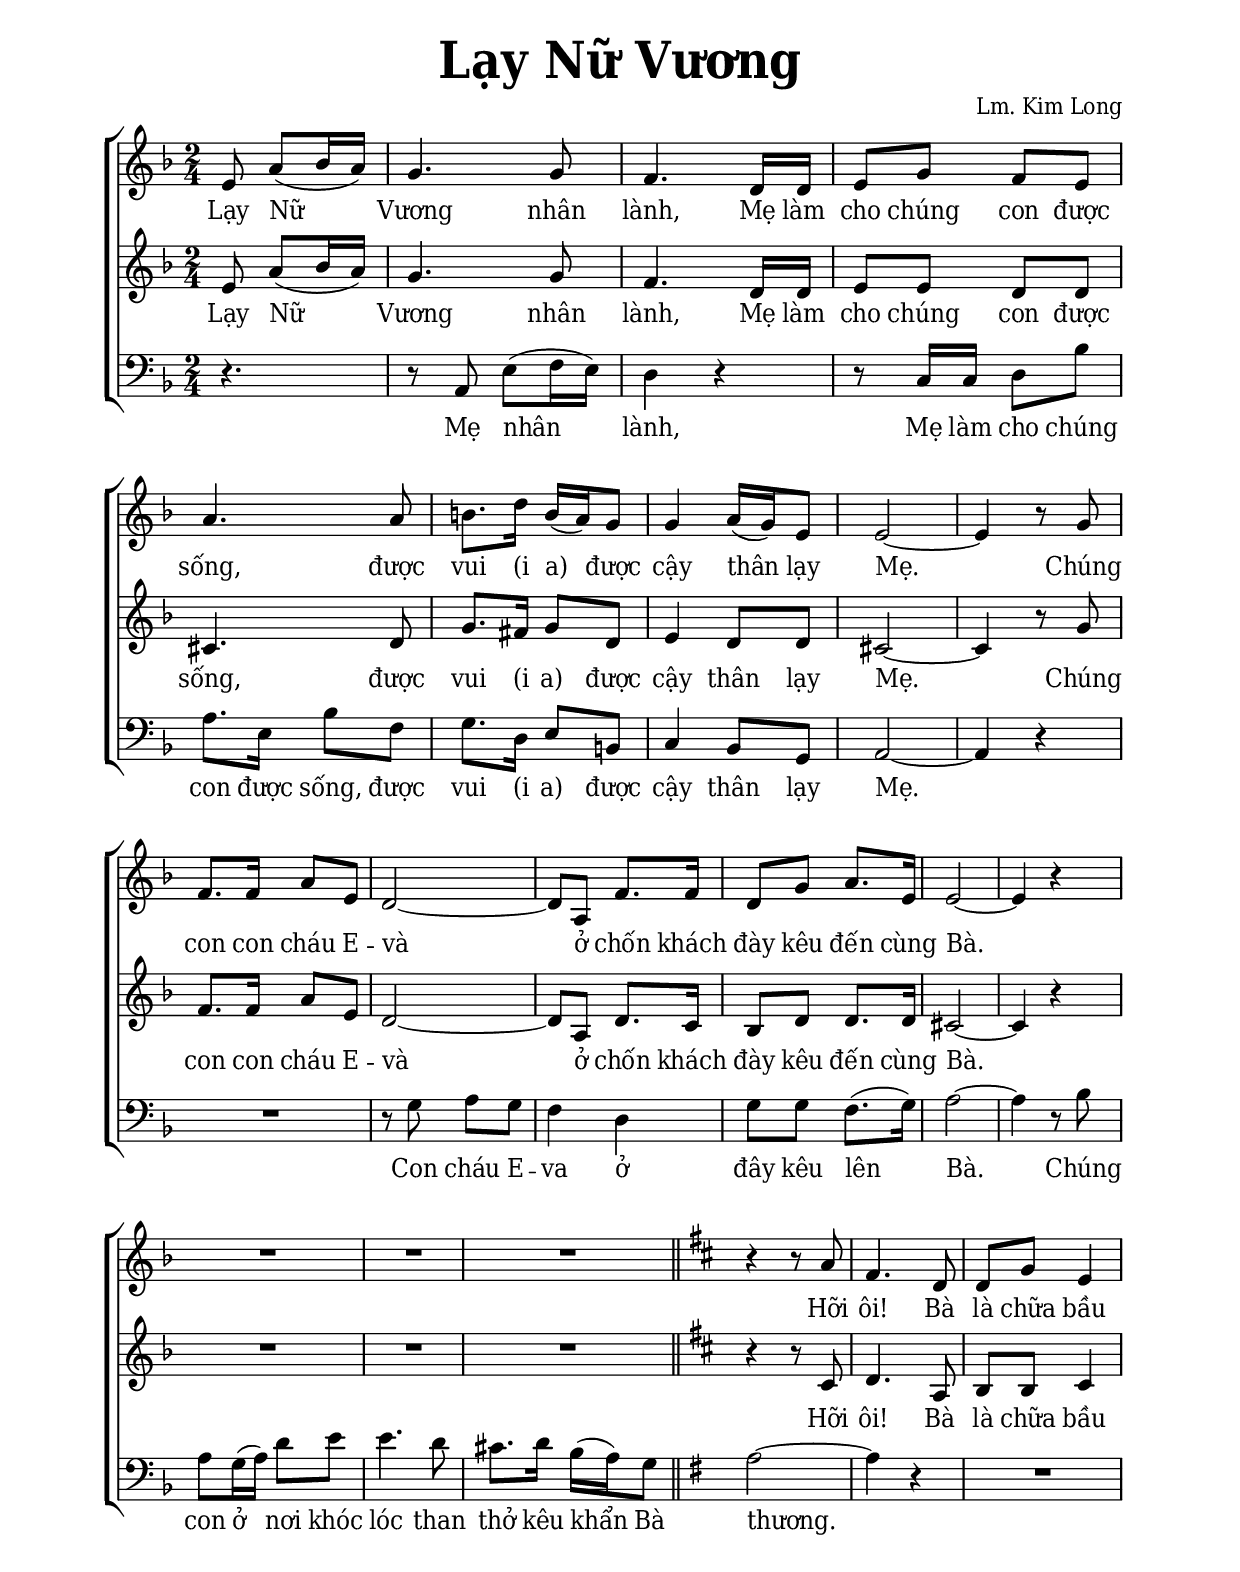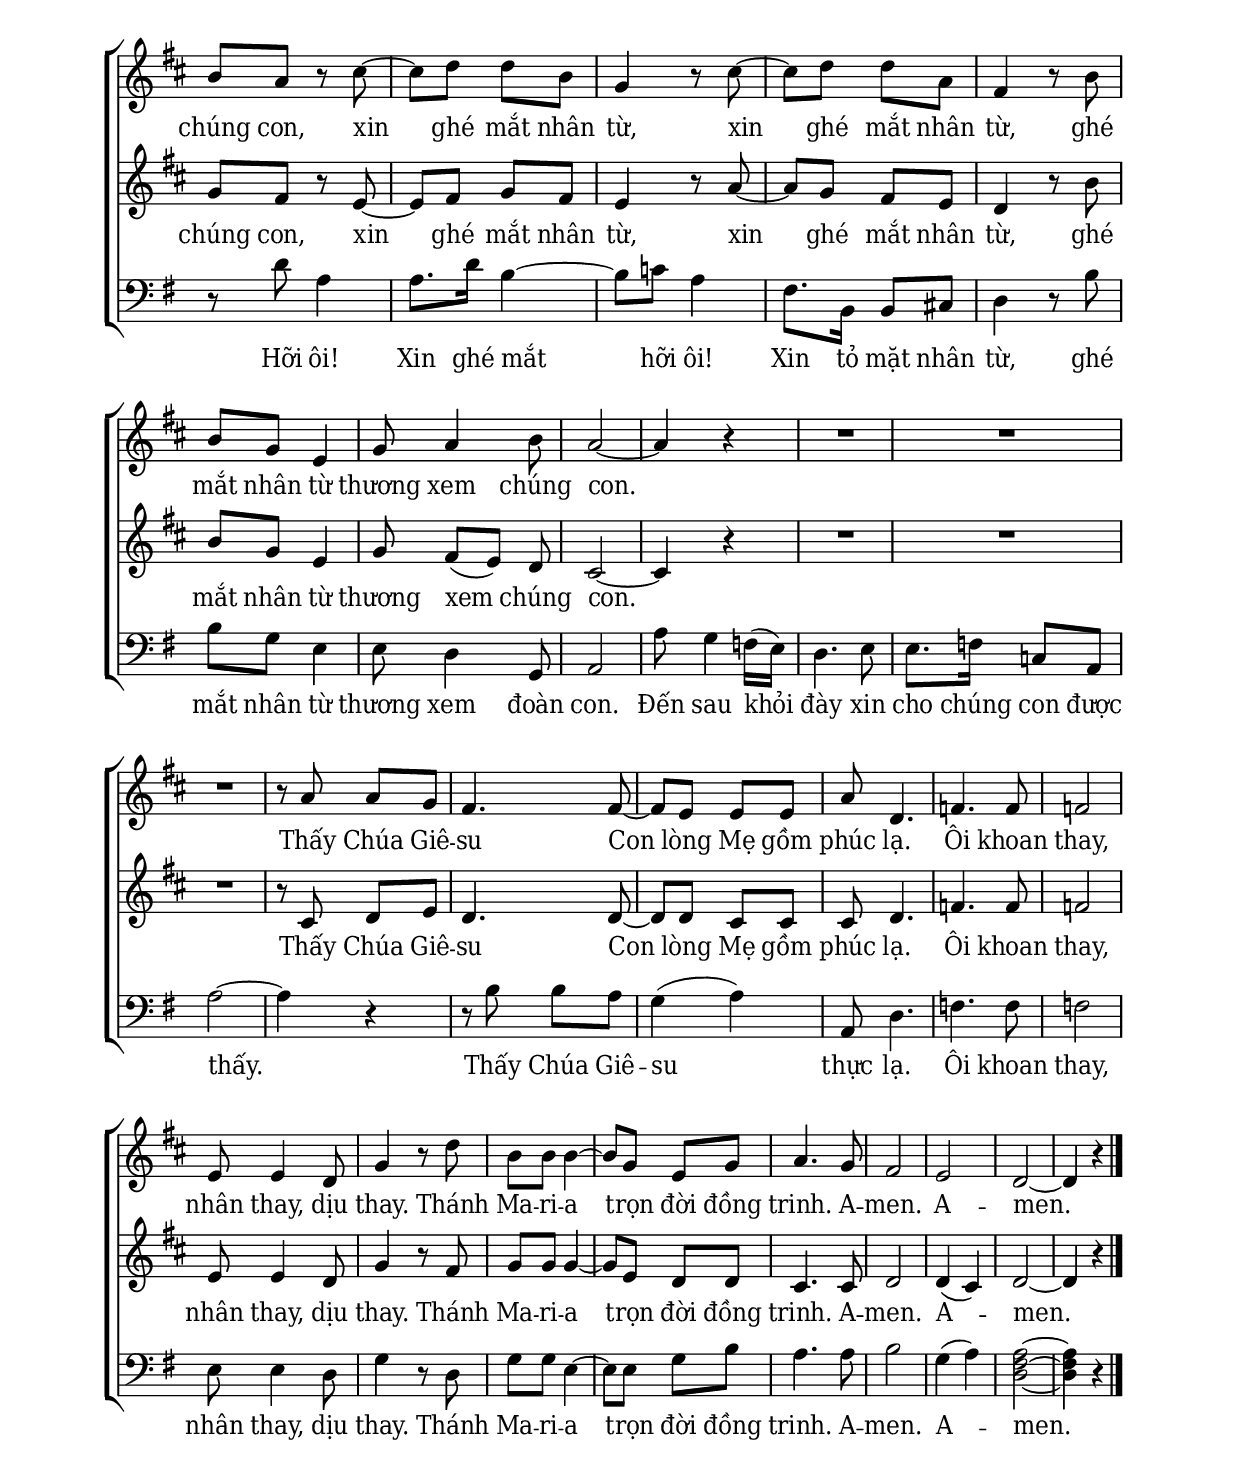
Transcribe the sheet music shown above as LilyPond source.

% Cài đặt chung
\version "2.22.1"
\include "english.ly"

\header {
  title = \markup { \fontsize #3 "Lạy Nữ Vương" }
  composer = "Lm. Kim Long"
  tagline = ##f
}

% Nhạc
nhacDiepKhucSop = \relative c' {
  \set Staff.printKeyCancellation = ##f
  \partial 4. e8 a (bf16 a) |
  g4. g8 |
  f4. d16 d |
  e8 g f e |
  a4. a8 |
  b!8. d16 b (a) g8 |
  g4 a16 (g) e8 |
  e2 ~ |
  e4 r8 g |
  f8. f16 a8 e |
  d2 ~ |
  d8 a f'8. f16 |
  d8 g a8. e16 |
  e2 ~ |
  e4 r |
  R2*3 \bar "||"
  
  \key d \major
  r4 r8 a |
  fs4. d8 |
  d g e4 |
  b'8 a r cs ~ |
  cs d d b |
  g4 r8 cs ~ |
  cs d d a |
  fs4 r8 b |
  b g e4 |
  g8 a4 b8 |
  a2 ~ |
  a4 r |
  R2*3
  r8 a a g |
  fs4. fs8 ~ |
  fs e e e |
  a d,4. f!4. f8 |
  f!2 |
  e8 e4 d8 |
  g4 r8 d' |
  b b b4 ~ |
  b8 g e g |
  a4. g8 |
  fs2 |
  e |
  d ~ |
  d4 r \bar "|."
}

nhacDiepKhucAlto = \relative c' {
  \set Staff.printKeyCancellation = ##f
  \partial 4. e8 a (bf16 a) |
  g4. g8 |
  f4. d16 d |
  e8 e d d |
  cs4. d8 |
  g8. fs16 g8 d |
  e4 d8 d |
  cs2 ~ |
  cs4 r8 g' |
  f8. f16 a8 e |
  d2 ~ |
  d8 a d8. c16 |
  bf8 d d8. d16 |
  cs2 ~ |
  cs4 r |
  R2*3
  
  \key d \major
  r4 r8 cs |
  d4. a8 |
  b b cs4 |
  g'8 fs r e ~ |
  e fs g fs |
  e4 r8 a ~ |
  a g fs e |
  d4 r8 b' |
  b g e4 |
  g8 fs ([e]) d |
  cs2 ~ |
  cs4 r |
  R2*3
  r8 cs d e |
  d4. d8 ~ |
  d d cs cs |
  cs d4. |
  f!4. f8 |
  f!2 |
  e8 e4 d8 |
  g4 r8 fs |
  g g g4 ~ |
  g8 e d d |
  cs4. cs8 |
  d2 |
  d4 (cs) |
  d2 ~ |
  d4 r
}

nhacDiepKhucBas = \relative c {
  \set Staff.printKeyCancellation = ##f
  r4. |
  r8 a e' (f16 e) |
  d4 r |
  r8 c16 c d8 bf' |
  a8. e16 bf'8 f |
  g8. d16 e8 b! |
  c4 bf8 g |
  a2 ~ |
  a4 r |
  R2
  r8 g' a g |
  f4 d |
  g8 g f8. (g16) |
  a2 ~ |
  a4 r8 bf |
  a g16 (a) d8 e |
  e4. d8 |
  cs8. d16 bf (a) g8 |
  
  \key g \major
  a2 ~ |
  a4 r |
  R2
  r8 d a4 |
  a8. d16 b4 ~ |
  b8 c! a4 |
  fs8. b,16 b8 cs |
  d4 r8 b' |
  b g e4 |
  e8 d4 g,8 |
  a2 |
  a'8 g4 f!16 (e) |
  d4. e8 |
  e8. f!16 c!8 a |
  a'2 ~ |
  a4 r |
  r8 b b a |
  g4 (a) |
  a,8 d4. |
  f!4. f8 |
  f!2 |
  e8 e4 d8 |
  g4 r8 d |
  g g e4 ~ |
  e8 e g b |
  a4. a8 |
  b2 |
  g4 (a) |
  <a fs d>2 ~ |
  <a fs d>4 r
}

% Lời
loiDiepKhucSop = \lyricmode {
  Lạy Nữ Vương nhân lành,
  Mẹ làm cho chúng con được sống,
  được vui (i a) được cậy thân lạy Mẹ.
  Chúng con con cháu E -- và ở chốn khách đày
  kêu đến cùng Bà.
  Hỡi ôi! Bà là chữa bầu chúng con,
  xin ghé mắt nhân từ, xin ghé mắt nhân từ,
  ghé mắt nhân từ thương xem chúng con.
  Thấy Chúa Giê -- su Con lòng Mẹ gồm phúc lạ.
  Ôi khoan thay, nhân thay, dịu thay.
  Thánh Ma -- ri -- a trọn đời đồng trinh.
  A -- men. A -- men.
}

loiDiepKhucBas = \lyricmode {
  Mẹ nhân lành, Mẹ làm cho chúng con được sống,
  được vui (i a) được cậy thân lạy Mẹ.
  Con cháu E -- va ở đây kêu lên Bà.
  Chúng con ở nơi khóc lóc than thở kêu khẩn Bà thương.
  Hỡi ôi! Xin ghé mắt hỡi ôi!
  Xin tỏ mặt nhân từ, ghé mắt nhân từ thương xem đoàn con.
  Đến sau khỏi đày xin cho chúng con được thấy.
  Thấy Chúa Giê -- su thực lạ.
  Ôi khoan thay, nhân thay, dịu thay.
  Thánh Ma -- ri -- a trọn đời đồng trinh.
  A -- men. A -- men.
}

% Dàn trang
\paper {
  #(set-paper-size "a4")
  top-margin = 20\mm
  bottom-margin = 20\mm
  left-margin = 20\mm
  right-margin = 20\mm
  indent = #0
  #(define fonts
    (make-pango-font-tree
      "Deja Vu Serif Condensed"
      "Deja Vu Serif Condensed"
      "Deja Vu Serif Condensed"
      (/ 20 20)))
  print-page-number = #f
  %page-count = #2
  %systems-per-page = 5
}

TongNhip = {
  \key f \major \time 2/4
  \set Timing.beamExceptions = #'()
  \set Timing.baseMoment = #(ly:make-moment 1/4)
}

% Đổi kích thước nốt cho bè phụ
notBePhu =
#(define-music-function (font-size music) (number? ly:music?)
   (for-some-music
     (lambda (m)
       (if (music-is-of-type? m 'rhythmic-event)
           (begin
             (set! (ly:music-property m 'tweaks)
                   (cons `(font-size . ,font-size)
                         (ly:music-property m 'tweaks)))
             #t)
           #f))
     music)
   music)
\score {
  \new ChoirStaff <<
    \new Staff <<
      \new Voice = "beSop" {
        \clef treble \TongNhip \nhacDiepKhucSop
      }
      \new Lyrics \lyricsto beSop \loiDiepKhucSop
    >>
    \new Staff <<
      \new Voice = "beAlto" {
        \clef treble \TongNhip \nhacDiepKhucAlto
      }
      \new Lyrics \lyricsto beAlto \loiDiepKhucSop
    >>
    \new Staff <<
        \clef "bass"
        \new Voice = beBas {
          \TongNhip \nhacDiepKhucBas
        }
      \new Lyrics \lyricsto beBas \loiDiepKhucBas
    >>
  >>
  \layout {
    \override Lyrics.LyricSpace.minimum-distance = #0.6
    \override LyricHyphen.minimum-distance = #0.6
    \override Score.BarNumber.break-visibility = ##(#f #f #f)
    \override Score.SpacingSpanner.uniform-stretching = ##t
  }
}
